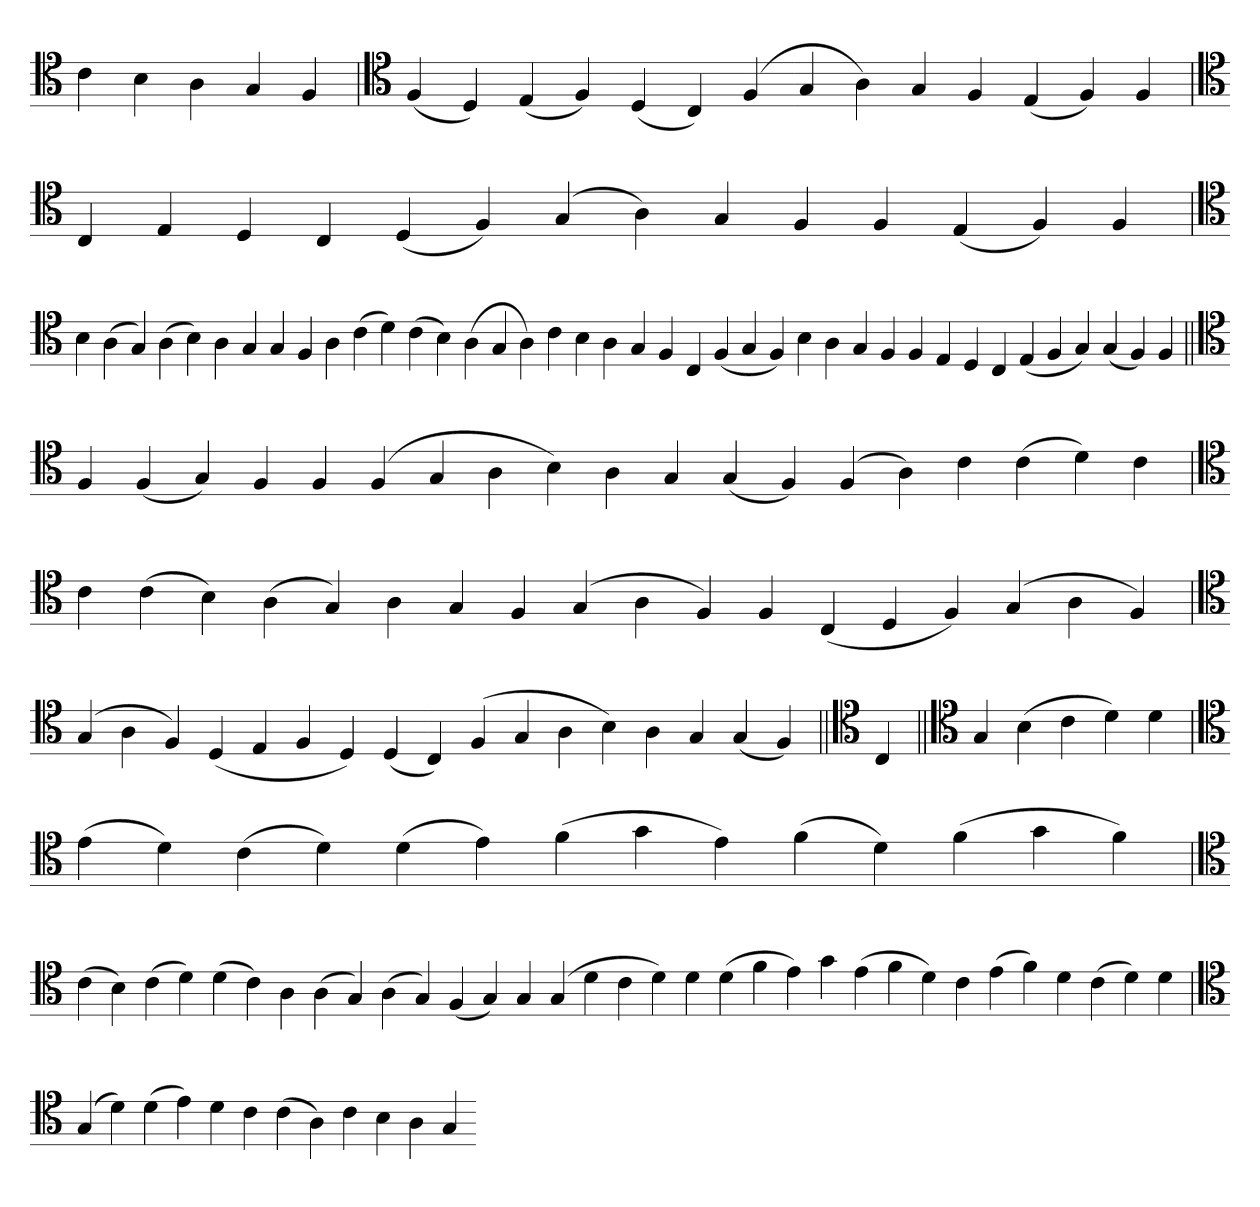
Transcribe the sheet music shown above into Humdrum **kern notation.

**kern
*part1
*staff1
*clefC4
=
4c
4B
4A
4G
4F
=
*clefC4
(4F
4D)
(4E
4F)
(4D
4C)
(4F
4G
4A)
4G
4F
(4E
4F)
4F
=
*clefC4
4C
4E
4D
4C
(4D
4F)
(4G
4A)
4G
4F
4F
(4E
4F)
4F
=`
*clefC4
4B
(4A
4G)
(4A
4B)
4A
4G
4G
4F
4A
(4c
4d)
(4c
4B)
(4A
4G
4A)
4c
4B
4A
4G
4F
4C
(4F
4G
4F)
4B
4A
4G
4F
4F
4E
4D
4C
(4E
4F
4G)
(4G
4F)
4F
=||
*clefC4
4F
(4F
4G)
4F
4F
(4F
4G
4A
4B)
4A
4G
(4G
4F)
(4F
4A)
4c
(4c
4d)
4c
=
*clefC4
4c
(4c
4B)
(4A
4G)
4A
4G
4F
(4G
4A
4F)
4F
(4C
4D
4F)
(4G
4A
4F)
='
*clefC4
(4G
4A
4F)
(4D
4E
4F
4D)
(4D
4C)
(4F
4G
4A
4B)
4A
4G
(4G
4F)
=||
*clefC4
4C
=||
*clefC4
4G
(4B
4c
4d)
4d
=`
*clefC4
(4e
4d)
(4c
4d)
(4d
4e)
(4f
4g
4e)
(4f
4d)
(4f
4g
4f)
='
*clefC4
(4c
4B)
(4c
4d)
(4d
4c)
4A
(4A
4G)
(4A
4G)
(4F
4G)
4G
(4G
4d
4c
4d)
4d
(4d
4f
4e)
4g
(4e
4f
4d)
4c
(4e
4f)
4d
(4c
4d)
4d
='
*clefC4
(4G
4d)
(4d
4e)
4d
4c
(4c
4A)
4c
4B
4A
4G
=-
*-
